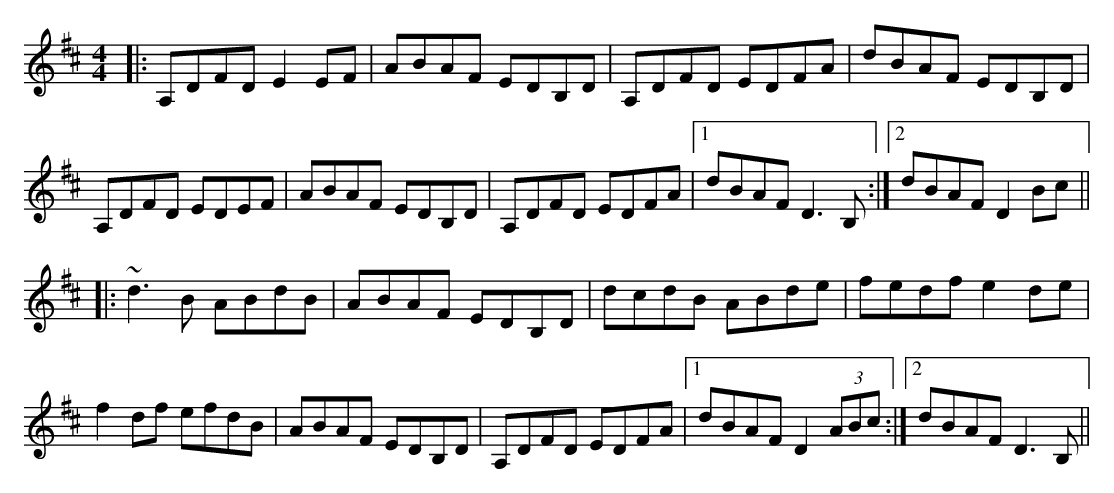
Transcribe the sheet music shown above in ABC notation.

X:1
M:4/4
K:D
|:A,DFD E2EF|ABAF EDB,D|A,DFD EDFA|dBAF EDB,D|
A,DFD EDEF|ABAF EDB,D|A,DFD EDFA|1 dBAF D3B,:|2 dBAF D2Bc||
|:~d3B ABdB|ABAF EDB,D|dcdB ABde|fedf e2de|
f2df efdB|ABAF EDB,D|A,DFD EDFA|1 dBAF D2 (3ABc:|2 dBAF D3B,||
